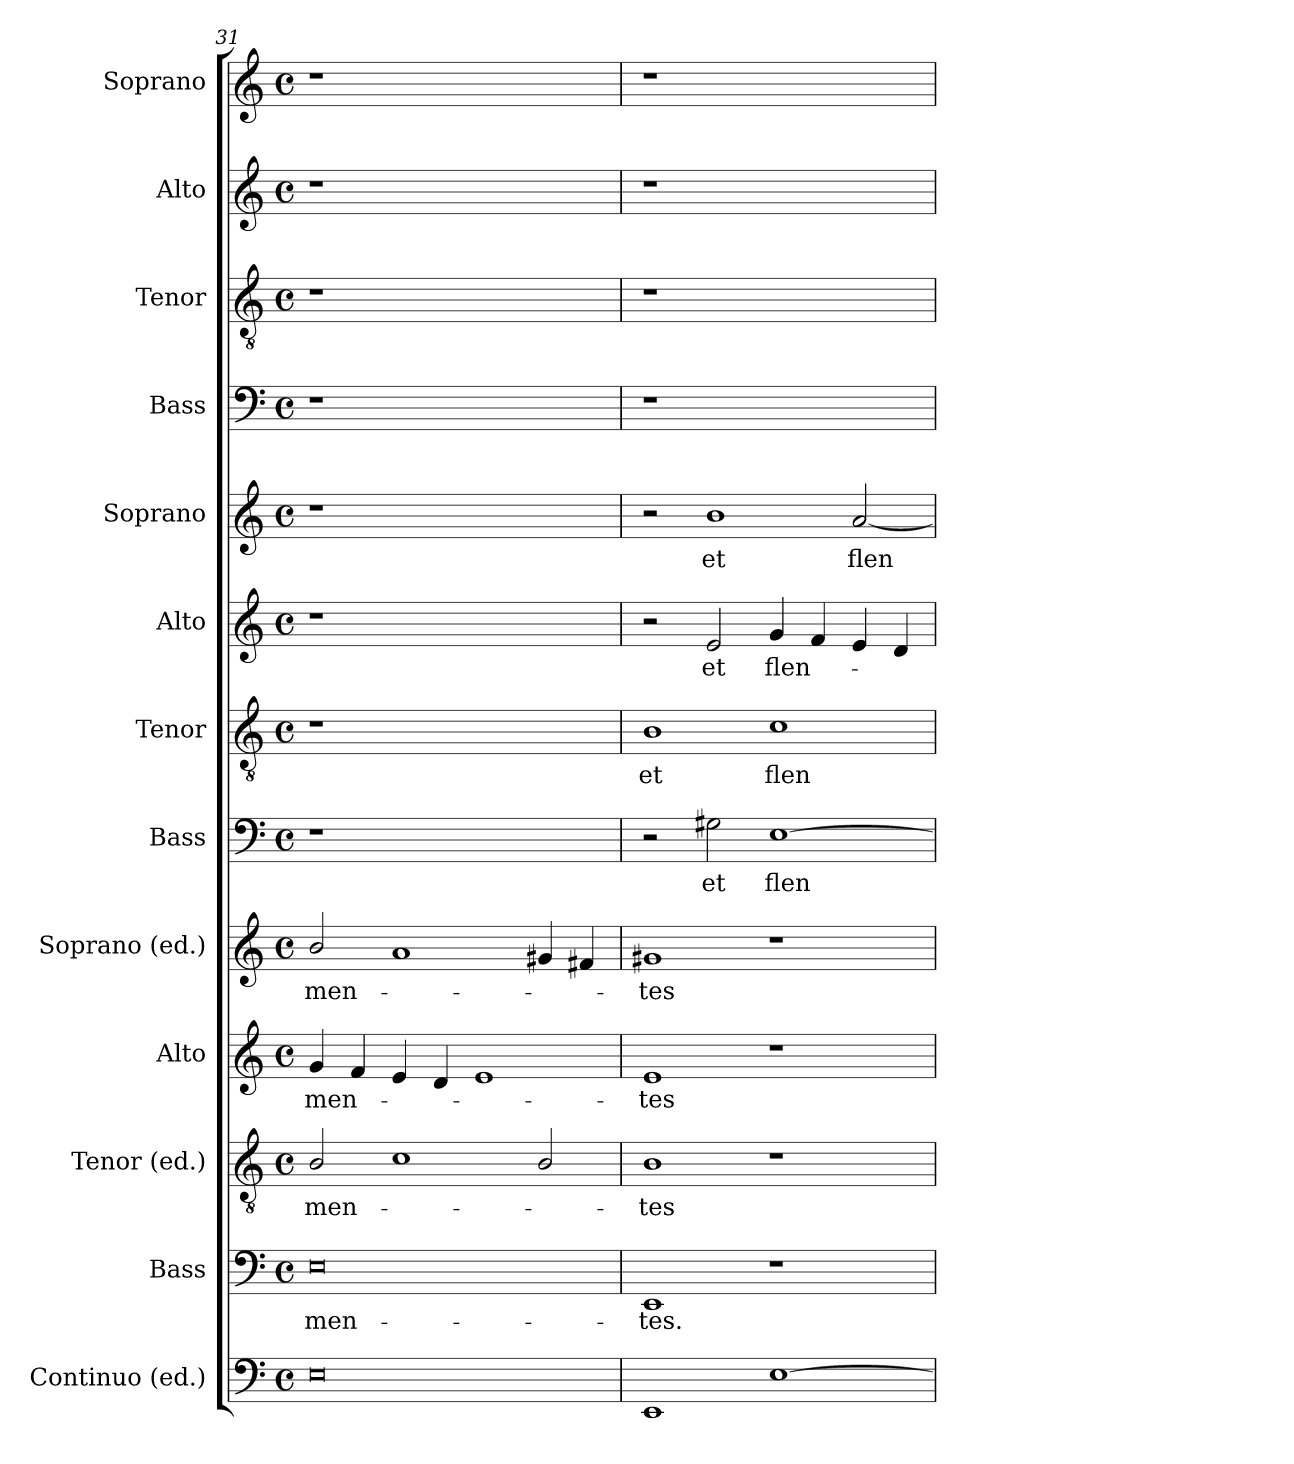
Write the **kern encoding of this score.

**kern	**kern	**text	**kern	**text	**kern	**text	**kern	**text	**kern	**text	**kern	**text	**kern	**text	**kern	**text	**kern	**kern	**kern	**kern
*part13	*part12	*part12	*part11	*part11	*part10	*part10	*part9	*part9	*part8	*part8	*part7	*part7	*part6	*part6	*part5	*part5	*part4	*part3	*part2	*part1
*staff13	*staff12	*staff12	*staff11	*staff11	*staff10	*staff10	*staff9	*staff9	*staff8	*staff8	*staff7	*staff7	*staff6	*staff6	*staff5	*staff5	*staff4	*staff3	*staff2	*staff1
*I"Continuo (ed.)	*I"Bass	*	*I"Tenor (ed.)	*	*I"Alto	*	*I"Soprano (ed.)	*	*I"Bass	*	*I"Tenor	*	*I"Alto	*	*I"Soprano	*	*I"Bass	*I"Tenor	*I"Alto	*I"Soprano
*I'Cont.	*I'B.	*	*I'T.	*	*I'A.	*	*I'S.	*	*I'B.	*	*I'T.	*	*I'A.	*	*I'S.	*	*I'B.	*I'T.	*I'A.	*I'S.
!!LO:PB:g=z
*clefF4	*clefF4	*	*clefGv2	*	*clefG2	*	*clefG2	*	*clefF4	*	*clefGv2	*	*clefG2	*	*clefG2	*	*clefF4	*clefGv2	*clefG2	*clefG2
*	*	*	*	*	*	*	*	*	*	*	*ITrd7c12	*	*	*	*	*	*	*ITrd7c12	*	*
*k[]	*k[]	*	*k[]	*	*k[]	*	*k[]	*	*k[]	*	*k[]	*	*k[]	*	*k[]	*	*k[]	*k[]	*k[]	*k[]
*C:	*C:	*	*C:	*	*C:	*	*C:	*	*C:	*	*C:	*	*C:	*	*C:	*	*C:	*C:	*C:	*C:
*M4/4	*M4/4	*	*M4/4	*	*M4/4	*	*M4/4	*	*M4/4	*	*M4/4	*	*M4/4	*	*M4/4	*	*M4/4	*M4/4	*M4/4	*M4/4
*met(c)	*met(c)	*	*met(c)	*	*met(c)	*	*met(c)	*	*met(c)	*	*met(c)	*	*met(c)	*	*met(c)	*	*met(c)	*met(c)	*met(c)	*met(c)
=31	=31	=31	=31	=31	=31	=31	=31	=31	=31	=31	=31	=31	=31	=31	=31	=31	=31	=31	=31	=31
!	!	!LO:LY:b:color=#000000	!	!	!	!	!	!	!	!	!	!	!	!	!	!	!	!	!	!
!	!	!	!	!LO:LY:b:color=#000000	!	!	!	!	!	!	!	!	!	!	!	!	!	!	!	!
!	!	!	!	!	!	!LO:LY:b:color=#000000	!	!	!	!	!	!	!	!	!	!	!	!	!	!
!	!	!	!	!	!	!	!	!LO:LY:b:color=#000000	!LO:N:vis=1	!	!LO:N:vis=1	!	!LO:N:vis=1	!	!LO:N:vis=1	!	!LO:N:vis=1	!LO:N:vis=1	!LO:N:vis=1	!LO:N:vis=1
0Ei	0Ei	-men-	2Bi/	-men-	4gi/	-men-	2bi/	-men-	1r	.	1r	.	1r	.	1r	.	1r	1r	1r	1r
.	.	.	.	.	4fi/	.	.	.	.	.	.	.	.	.	.	.	.	.	.	.
.	.	.	1ci	.	4ei/	.	1ai	.	.	.	.	.	.	.	.	.	.	.	.	.
.	.	.	.	.	4di/	.	.	.	.	.	.	.	.	.	.	.	.	.	.	.
.	.	.	.	.	1ei	.	.	.	1ryy	.	1ryy	.	1ryy	.	1ryy	.	1ryy	1ryy	1ryy	1ryy
.	.	.	2Bi/	.	.	.	4g#Xi/	.	.	.	.	.	.	.	.	.	.	.	.	.
.	.	.	.	.	.	.	4f#Xi/	.	.	.	.	.	.	.	.	.	.	.	.	.
=32	=32	=32	=32	=32	=32	=32	=32	=32	=32	=32	=32	=32	=32	=32	=32	=32	=32	=32	=32	=32
!	!	!LO:LY:b:color=#000000	!	!	!	!	!	!	!	!	!	!	!	!	!	!	!	!	!	!
!	!	!	!	!LO:LY:b:color=#000000	!	!	!	!	!	!	!	!	!	!	!	!	!	!	!	!
!	!	!	!	!	!	!LO:LY:b:color=#000000	!	!	!	!	!	!	!	!	!	!	!	!	!	!
!	!	!	!	!	!	!	!	!LO:LY:b:color=#000000	!	!	!	!	!	!	!	!	!	!	!	!
!	!	!	!	!	!	!	!	!	!	!	!	!LO:LY:b:color=#000000	!	!	!	!	!LO:N:vis=1	!LO:N:vis=1	!LO:N:vis=1	!LO:N:vis=1
1EEi	1EEi	-tes.	1Bi	-tes	1ei	-tes	1g#Xi	-tes	2r	.	1BBi	et	2r	.	2r	.	1r	1r	1r	1r
!	!	!	!	!	!	!	!	!	!	!LO:LY:b:color=#000000	!	!	!	!	!	!	!	!	!	!
!	!	!	!	!	!	!	!	!	!	!	!	!	!	!LO:LY:b:color=#000000	!	!	!	!	!	!
!	!	!	!	!	!	!	!	!	!	!	!	!	!	!	!	!LO:LY:b:color=#000000	!	!	!	!
.	.	.	.	.	.	.	.	.	2G#Xi\	et	.	.	2ei/	et	1bi	et	.	.	.	.
!	!	!	!	!	!	!	!	!	!	!LO:LY:b:color=#000000	!	!	!	!	!	!	!	!	!	!
!	!	!	!	!	!	!	!	!	!	!	!	!LO:LY:b:color=#000000	!	!	!	!	!	!	!	!
!	!	!	!	!	!	!	!	!	!	!	!	!	!	!LO:LY:b:color=#000000	!	!	!	!	!	!
[>1Ei	1r	.	1r	.	1r	.	1r	.	[>1Ei	flen-	1Ci	flen-	4gi/	flen-	.	.	1ryy	1ryy	1ryy	1ryy
.	.	.	.	.	.	.	.	.	.	.	.	.	4fi/	.	.	.	.	.	.	.
!	!	!	!	!	!	!	!	!	!	!	!	!	!	!	!	!LO:LY:b:color=#000000	!	!	!	!
.	.	.	.	.	.	.	.	.	.	.	.	.	4ei/	.	[<2ai/	flen-	.	.	.	.
.	.	.	.	.	.	.	.	.	.	.	.	.	4di/	.	.	.	.	.	.	.
=	=	=	=	=	=	=	=	=	=	=	=	=	=	=	=	=	=	=	=	=
*-	*-	*-	*-	*-	*-	*-	*-	*-	*-	*-	*-	*-	*-	*-	*-	*-	*-	*-	*-	*-
